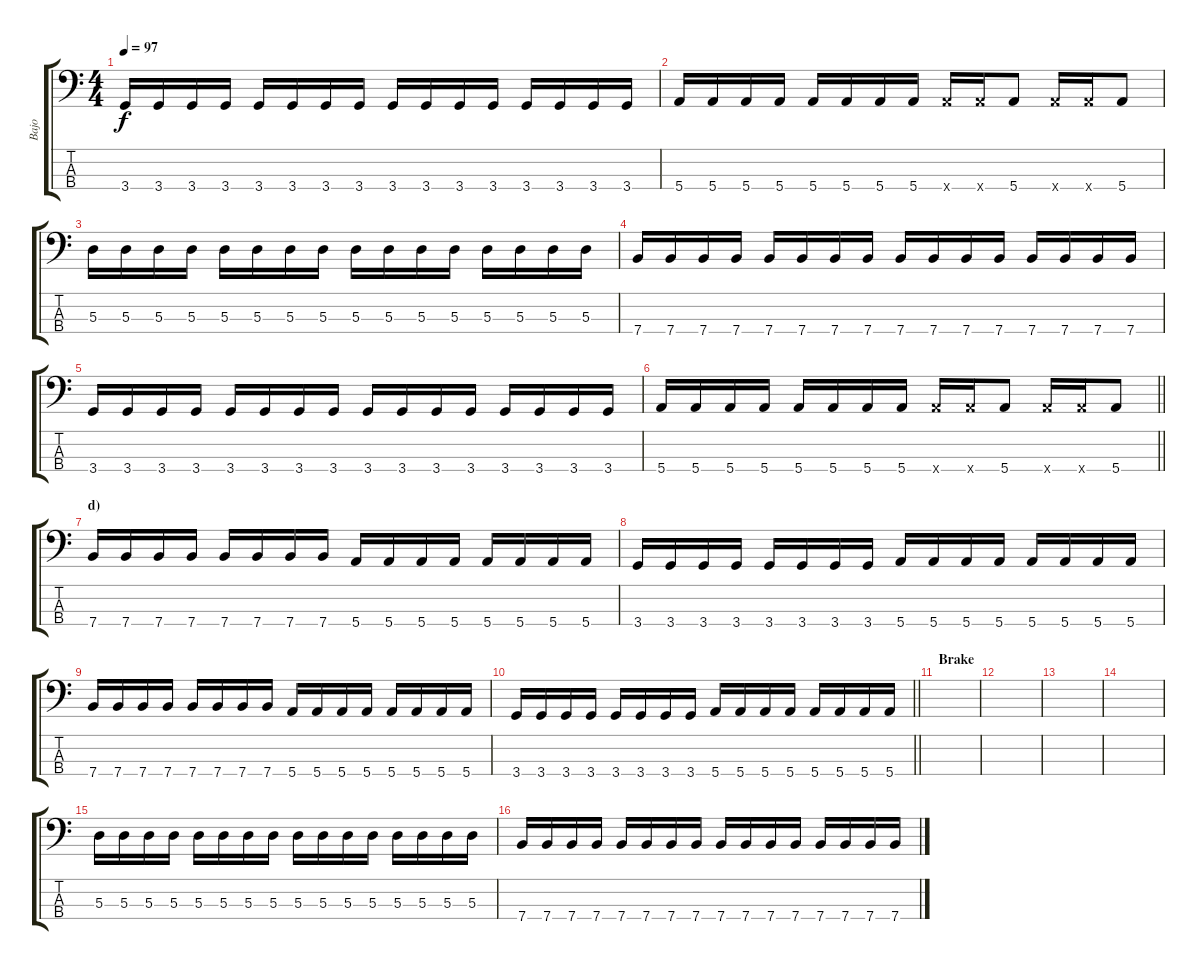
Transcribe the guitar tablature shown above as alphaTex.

\track ("Bajo" "Bajo") {instrument electricbasspick}
\staff {score tabs}
\tuning (G2 D2 A1 E1) {hide}
\ts (4 4)
\tempo 97
\clef f4
\ks c
3.4.16{dy f} 3.4.16 3.4.16 3.4.16 3.4.16 3.4.16 3.4.16 3.4.16 3.4.16 3.4.16 3.4.16 3.4.16 3.4.16 3.4.16 3.4.16 3.4.16 |
5.4.16 5.4.16 5.4.16 5.4.16 5.4.16 5.4.16 5.4.16 5.4.16 5.4{x}.16 5.4{x}.16 5.4.8 5.4{x}.16 5.4{x}.16 5.4.8 |
5.3.16 5.3.16 5.3.16 5.3.16 5.3.16 5.3.16 5.3.16 5.3.16 5.3.16 5.3.16 5.3.16 5.3.16 5.3.16 5.3.16 5.3.16 5.3.16 |
7.4.16 7.4.16 7.4.16 7.4.16 7.4.16 7.4.16 7.4.16 7.4.16 7.4.16 7.4.16 7.4.16 7.4.16 7.4.16 7.4.16 7.4.16 7.4.16 |
3.4.16 3.4.16 3.4.16 3.4.16 3.4.16 3.4.16 3.4.16 3.4.16 3.4.16 3.4.16 3.4.16 3.4.16 3.4.16 3.4.16 3.4.16 3.4.16 |
\barLineRight lightlight
5.4.16 5.4.16 5.4.16 5.4.16 5.4.16 5.4.16 5.4.16 5.4.16 5.4{x}.16 5.4{x}.16 5.4.8 5.4{x}.16 5.4{x}.16 5.4.8 |
\section ("" "d)")
7.4.16 7.4.16 7.4.16 7.4.16 7.4.16 7.4.16 7.4.16 7.4.16 5.4.16 5.4.16 5.4.16 5.4.16 5.4.16 5.4.16 5.4.16 5.4.16 |
3.4.16 3.4.16 3.4.16 3.4.16 3.4.16 3.4.16 3.4.16 3.4.16 5.4.16 5.4.16 5.4.16 5.4.16 5.4.16 5.4.16 5.4.16 5.4.16 |
7.4.16 7.4.16 7.4.16 7.4.16 7.4.16 7.4.16 7.4.16 7.4.16 5.4.16 5.4.16 5.4.16 5.4.16 5.4.16 5.4.16 5.4.16 5.4.16 |
\barLineRight lightlight
3.4.16 3.4.16 3.4.16 3.4.16 3.4.16 3.4.16 3.4.16 3.4.16 5.4.16 5.4.16 5.4.16 5.4.16 5.4.16 5.4.16 5.4.16 5.4.16 |
\section ("" "Brake")
|
|
|
|
5.3.16 5.3.16 5.3.16 5.3.16 5.3.16 5.3.16 5.3.16 5.3.16 5.3.16 5.3.16 5.3.16 5.3.16 5.3.16 5.3.16 5.3.16 5.3.16 |
7.4.16 7.4.16 7.4.16 7.4.16 7.4.16 7.4.16 7.4.16 7.4.16 7.4.16 7.4.16 7.4.16 7.4.16 7.4.16 7.4.16 7.4.16 7.4.16
